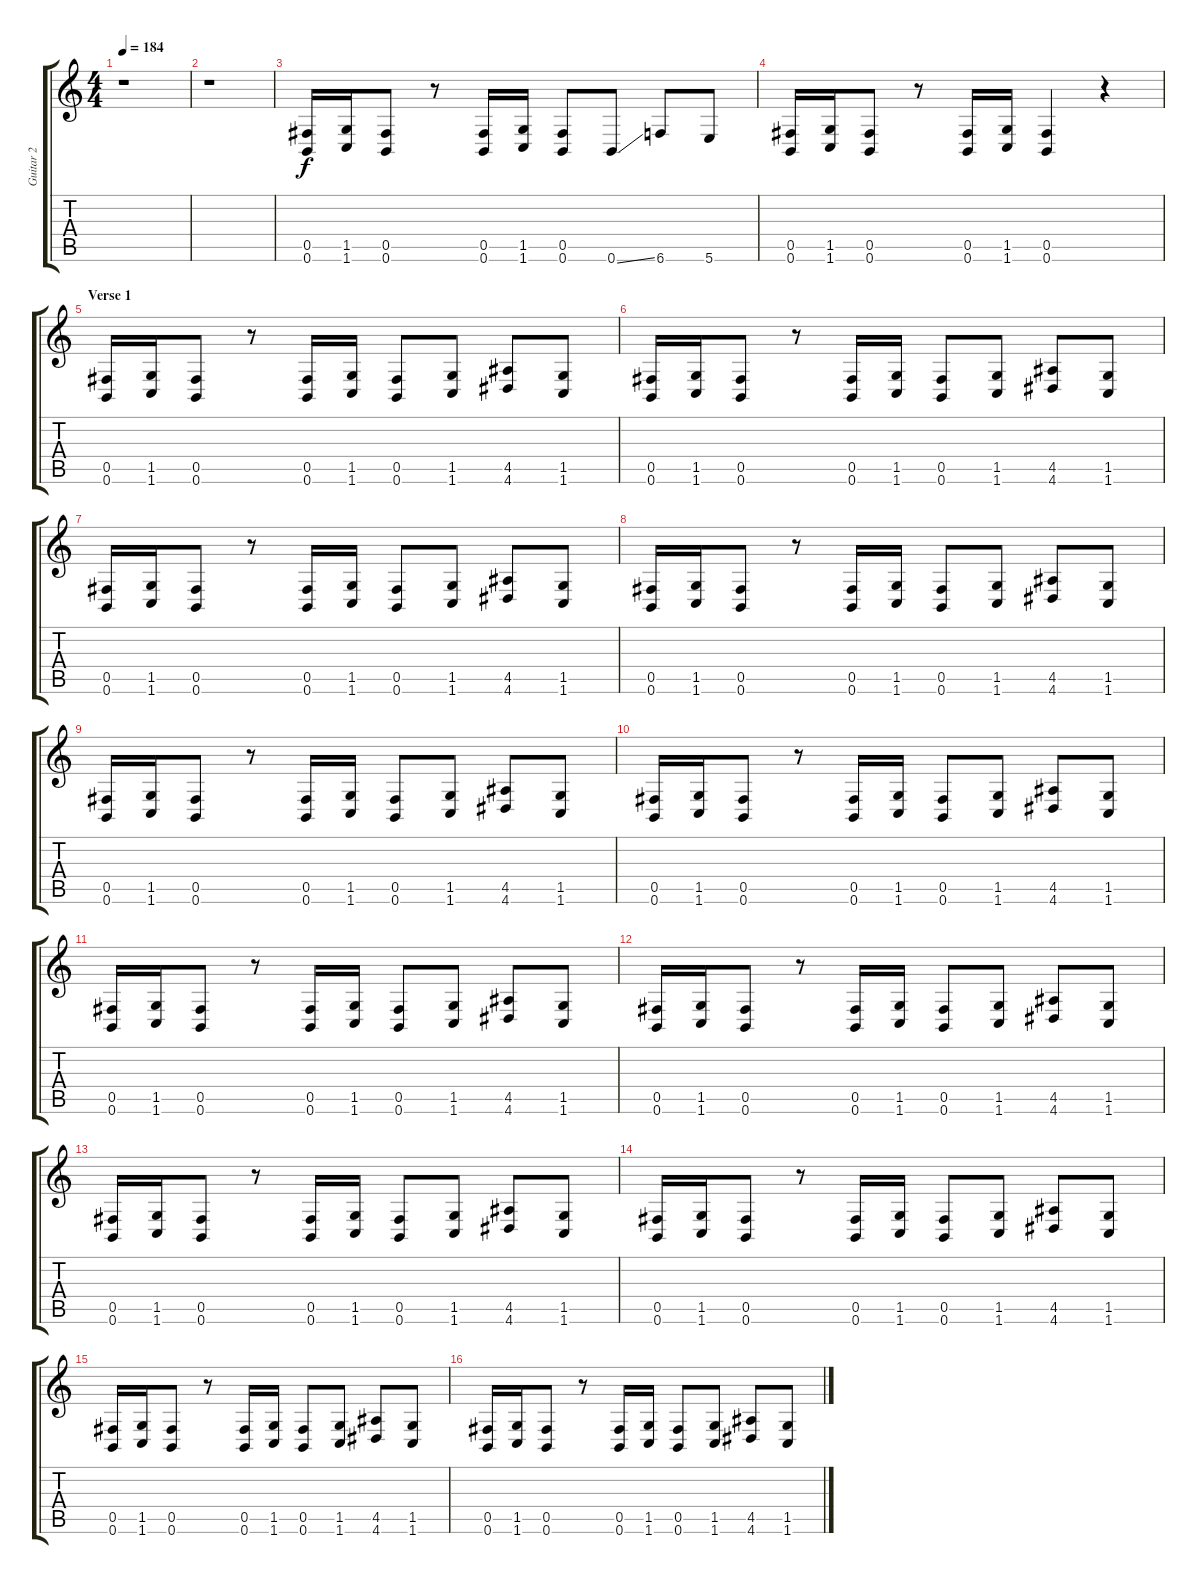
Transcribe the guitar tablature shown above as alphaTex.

\track ("Guitar 2" "Guitar 2") {instrument distortionguitar}
\staff {score tabs}
\tuning (Db4 Ab3 E3 B2 Gb2 B1) {hide}
\ts (4 4)
\tempo 184
\clef g2
\ks c
r.1{dy f} |
r.1 |
(0.5 0.6).16 (1.5 1.6).16 (0.5 0.6).8 r.8 (0.5 0.6).16 (1.5 1.6).16 (0.5 0.6).8 0.6{ss}.8 6.6.8 5.6.8 |
(0.5 0.6).16 (1.5 1.6).16 (0.5 0.6).8 r.8 (0.5 0.6).16 (1.5 1.6).16 (0.5 0.6).4 r.4 |
\section ("" "Verse 1")
(0.5 0.6).16 (1.5 1.6).16 (0.5 0.6).8 r.8 (0.5 0.6).16 (1.5 1.6).16 (0.5 0.6).8 (1.5 1.6).8 (4.5 4.6).8 (1.5 1.6).8 |
(0.5 0.6).16 (1.5 1.6).16 (0.5 0.6).8 r.8 (0.5 0.6).16 (1.5 1.6).16 (0.5 0.6).8 (1.5 1.6).8 (4.5 4.6).8 (1.5 1.6).8 |
(0.5 0.6).16 (1.5 1.6).16 (0.5 0.6).8 r.8 (0.5 0.6).16 (1.5 1.6).16 (0.5 0.6).8 (1.5 1.6).8 (4.5 4.6).8 (1.5 1.6).8 |
(0.5 0.6).16 (1.5 1.6).16 (0.5 0.6).8 r.8 (0.5 0.6).16 (1.5 1.6).16 (0.5 0.6).8 (1.5 1.6).8 (4.5 4.6).8 (1.5 1.6).8 |
(0.5 0.6).16 (1.5 1.6).16 (0.5 0.6).8 r.8 (0.5 0.6).16 (1.5 1.6).16 (0.5 0.6).8 (1.5 1.6).8 (4.5 4.6).8 (1.5 1.6).8 |
(0.5 0.6).16 (1.5 1.6).16 (0.5 0.6).8 r.8 (0.5 0.6).16 (1.5 1.6).16 (0.5 0.6).8 (1.5 1.6).8 (4.5 4.6).8 (1.5 1.6).8 |
(0.5 0.6).16 (1.5 1.6).16 (0.5 0.6).8 r.8 (0.5 0.6).16 (1.5 1.6).16 (0.5 0.6).8 (1.5 1.6).8 (4.5 4.6).8 (1.5 1.6).8 |
(0.5 0.6).16 (1.5 1.6).16 (0.5 0.6).8 r.8 (0.5 0.6).16 (1.5 1.6).16 (0.5 0.6).8 (1.5 1.6).8 (4.5 4.6).8 (1.5 1.6).8 |
(0.5 0.6).16 (1.5 1.6).16 (0.5 0.6).8 r.8 (0.5 0.6).16 (1.5 1.6).16 (0.5 0.6).8 (1.5 1.6).8 (4.5 4.6).8 (1.5 1.6).8 |
(0.5 0.6).16 (1.5 1.6).16 (0.5 0.6).8 r.8 (0.5 0.6).16 (1.5 1.6).16 (0.5 0.6).8 (1.5 1.6).8 (4.5 4.6).8 (1.5 1.6).8 |
(0.5 0.6).16 (1.5 1.6).16 (0.5 0.6).8 r.8 (0.5 0.6).16 (1.5 1.6).16 (0.5 0.6).8 (1.5 1.6).8 (4.5 4.6).8 (1.5 1.6).8 |
(0.5 0.6).16 (1.5 1.6).16 (0.5 0.6).8 r.8 (0.5 0.6).16 (1.5 1.6).16 (0.5 0.6).8 (1.5 1.6).8 (4.5 4.6).8 (1.5 1.6).8
